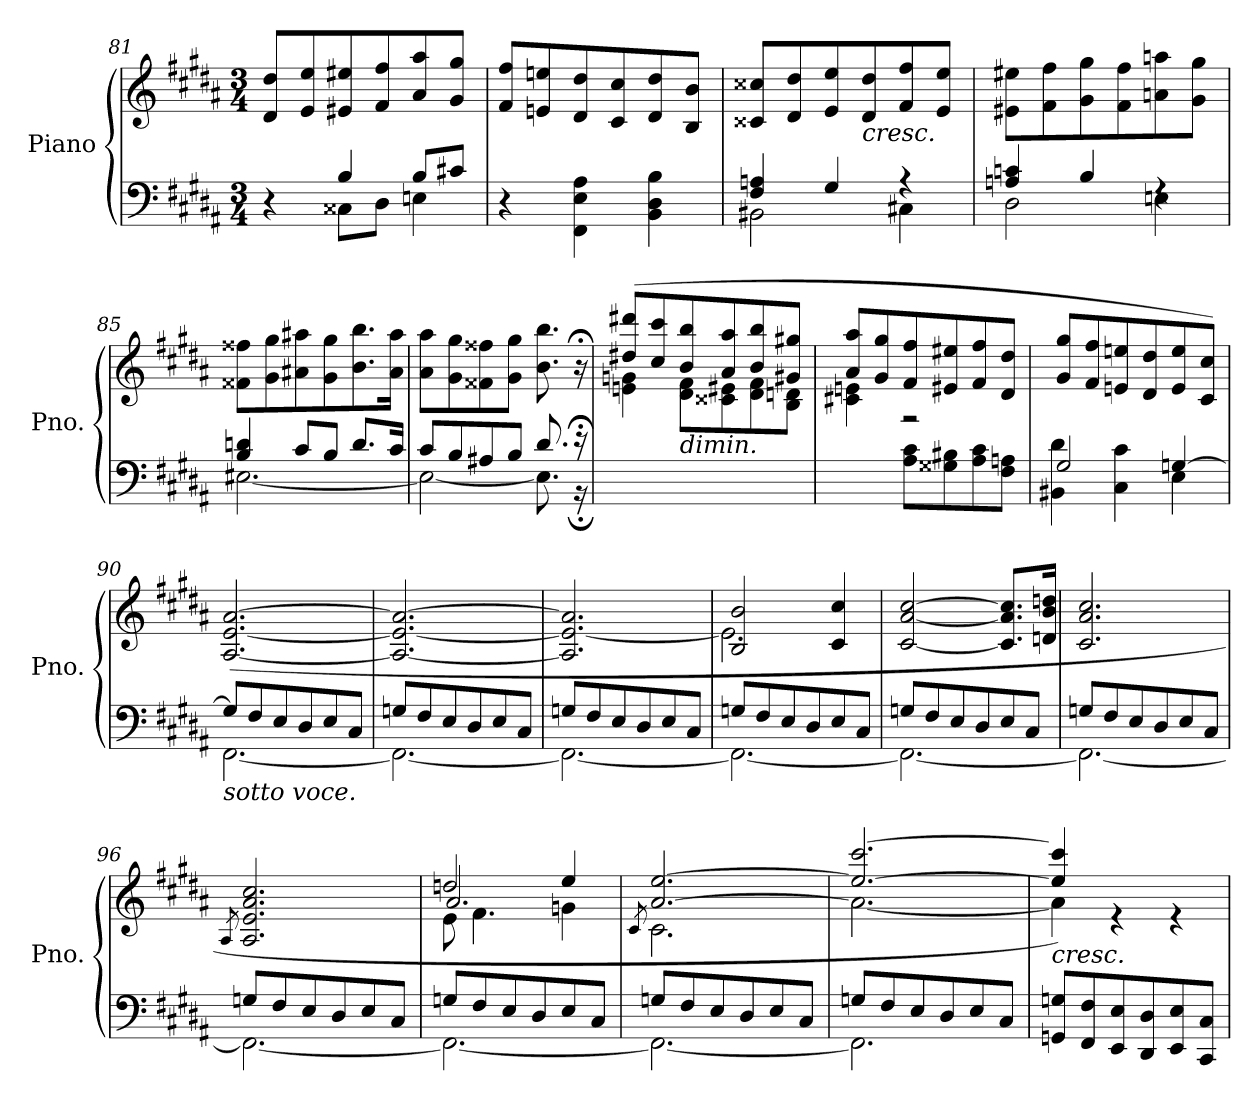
**kern	**kern
*part1	*part1
*staff2	*staff1
*I"Piano	*
*I'Pno.	*
*clefF4	*clefG2
*k[f#c#g#d#a#]	*k[f#c#g#d#a#]
*M3/4	*M3/4
=81	=81
*^	*
4r	4ryy	8d#/ 8dd#/L
.	.	8e/ 8ee/
4B/	8C##X\L	8e#X/ 8ee#X/
.	8D#\J	8f#/ 8ff#/
8B/L	4En\	8a#/ 8aa#/
8c#X/J	.	8g#/ 8gg#/J
*v	*v	*
=82	=82
4r	8f#/ 8ff#/L
.	8en/ 8een/
4FF#\ 4E\ 4A#\	8d#/ 8dd#/
.	8c#/ 8cc#/
4BB\ 4D#\ 4B\	8d#/ 8dd#/
.	8B/ 8b/J
!!LO:LB:g=z
=83	=83
*^	*
4F#/ 4An/	2BB#X\	8c##X/ 8cc##X/L
.	.	8d#/ 8dd#/
4G#/	.	8e/ 8ee/
!	!	!LO:TX:b:i:t=cresc.
.	.	8d#/ 8dd#/
4r	4C#X\	8f#/ 8ff#/
.	.	8e/ 8ee/J
=84	=84	=84
4An/ 4cn/	2D#\	8e#X\ 8ee#X\L
.	.	8f#\ 8ff#\
4B/	.	8g#\ 8gg#\
.	.	8f#\ 8ff#\
4rF	4En\	8an\ 8aan\
.	.	8g#\ 8gg#\J
=85	=85	=85
4B/ 4dn/	[2.E#X\	8f##X\ 8ff##X\L
.	.	8g#\ 8gg#\
8c#/L	.	8a#X\ 8aa#X\
8B/J	.	8g#\ 8gg#\
8.d/L	.	8.b\ 8.bb\
16c#/Jk	.	16a#\ 16aa#\Jk
=86	=86	=86
8c#/L	2E#\_	8a#\ 8aa#\L
8B/	.	8g#\ 8gg#\
8A#X/	.	8f##X\ 8ff##X\
8B/J	.	8g#\ 8gg#\J
8.d#/	8.E#\]	8.b\ 8.bb\
16r;<	16r;	16r;<
*v	*v	*
=87	=87
*	*^
2.ryy	(>8dd#X/ 8ddd#X/L	(<4en\ 4gn\
.	8cc#/ 8ccc#/	.
!	!LO:TX:b:i:t=dimin.	!
.	8b/ 8bb/	8d#\ 8f#\L
.	8a#/ 8aa#/	8c##X\ 8e#X\
.	8b/ 8bb/	8d#\ 8f#\
.	8g#X/ 8gg#X/J	8B\ 8dn\J
=88	=88	=88
4ryy	8a#/ 8aa#/L	4c#X\ 4en\
.	8g#/ 8gg#/	.
8A#\ 8c#\L	8f#/ 8ff#/	2r
8G##X\ 8B#X\	8e#X/ 8ee#X/	.
8A#\ 8c#\	8f#/ 8ff#/	.
8F#\ 8An\J	8d#/ 8dd#/J	.
*	*v	*v
!!LO:LB:g=z
=89	=89
*^	*
2G#/	4BB#X\ 4d#\	8g#/ 8gg#/L
.	.	8f#/ 8ff#/
.	4C#\ 4c#\	8en/ 8een/
.	.	8d#/ 8dd#/
[4Gn/	4E\)	8e/ 8ee/
.	.	8c#/ 8cc#/J)
=90	=90	=90
!LO:TX:b:i:t=sotto voce.	!	!
8G/L]	[2.FF#\	(>[2.A#/ [2.e/ [2.a#/
8F#/	.	.
8E/	.	.
8D#/	.	.
8E/	.	.
8C#/J	.	.
=91	=91	=91
8Gn/L	2.FF#\_	2.A#/_ 2.e/_ 2.a#/_
8F#/	.	.
8E/	.	.
8D#/	.	.
8E/	.	.
8C#/J	.	.
=92	=92	=92
8Gn/L	2.FF#\_	2.A#/] 2.e/_ 2.a#/]
8F#/	.	.
8E/	.	.
8D#/	.	.
8E/	.	.
8C#/J	.	.
=93	=93	=93
*	*	*^
8Gn/L	2.FF#\_	2B/ 2b/	2.e\]
8F#/	.	.	.
8E/	.	.	.
8D#/	.	.	.
8E/	.	4c#/ 4cc#/	.
8C#/J	.	.	.
*	*	*v	*v
=94	=94	=94
8Gn/L	2.FF#\_	[2c#/ [2a#/ [2cc#/
8F#/	.	.
8E/	.	.
8D#/	.	.
8E/	.	8.c#/] 8.a#/] 8.cc#/]L
8C#/J	.	.
.	.	16dn/ 16b/ 16ddn/Jk
=95	=95	=95
8Gn/L	2.FF#\_	2.c#/ 2.a#/ 2.cc#/
8F#/	.	.
8E/	.	.
8D#/	.	.
8E/	.	.
8C#/J	.	.
=96	=96	=96
.	.	8qA#/
8Gn/L	2.FF#\_	2.A#/ 2.e/ 2.a#/ 2.cc#/
8F#/	.	.
8E/	.	.
8D#/	.	.
8E/	.	.
8C#/J	.	.
!!LO:LB:g=z
=97	=97	=97
*	*	*^
*	*	*	*^
8Gn/L	2.FF#\_	2ddn/	8e\	2.a#/
8F#/	.	.	4.f#\	.
8E/	.	.	.	.
8D#/	.	.	.	.
8E/	.	4ee/	4gn\	.
8C#/J	.	.	.	.
*	*	*	*v	*v
=98	=98	=98	=98
.	.	.	8qc#/
8Gn/L	2.FF#\_	[2.a#/ [2.ee/	2.c#\
8F#/	.	.	.
8E/	.	.	.
8D#/	.	.	.
8E/	.	.	.
8C#/J	.	.	.
=99	=99	=99	=99
8Gn/L	2.FF#\]	2.ee/_ [2.ccc#/	2.a#\_
8F#/	.	.	.
8E/	.	.	.
8D#/	.	.	.
8E/	.	.	.
8C#/J	.	.	.
*v	*v	*	*
=100	=100	=100
!	!LO:TX:b:i:t=cresc.	!
8GGn/ 8Gn/L	4ee/] 4ccc#/])	4a#\]
8FF#/ 8F#/	.	.
8EE/ 8E/	4re	2ryy
8DD#/ 8D#/	.	.
8EE/ 8E/	4re	.
8CC#/ 8C#/J	.	.
*	*v	*v
=	=
*-	*-
